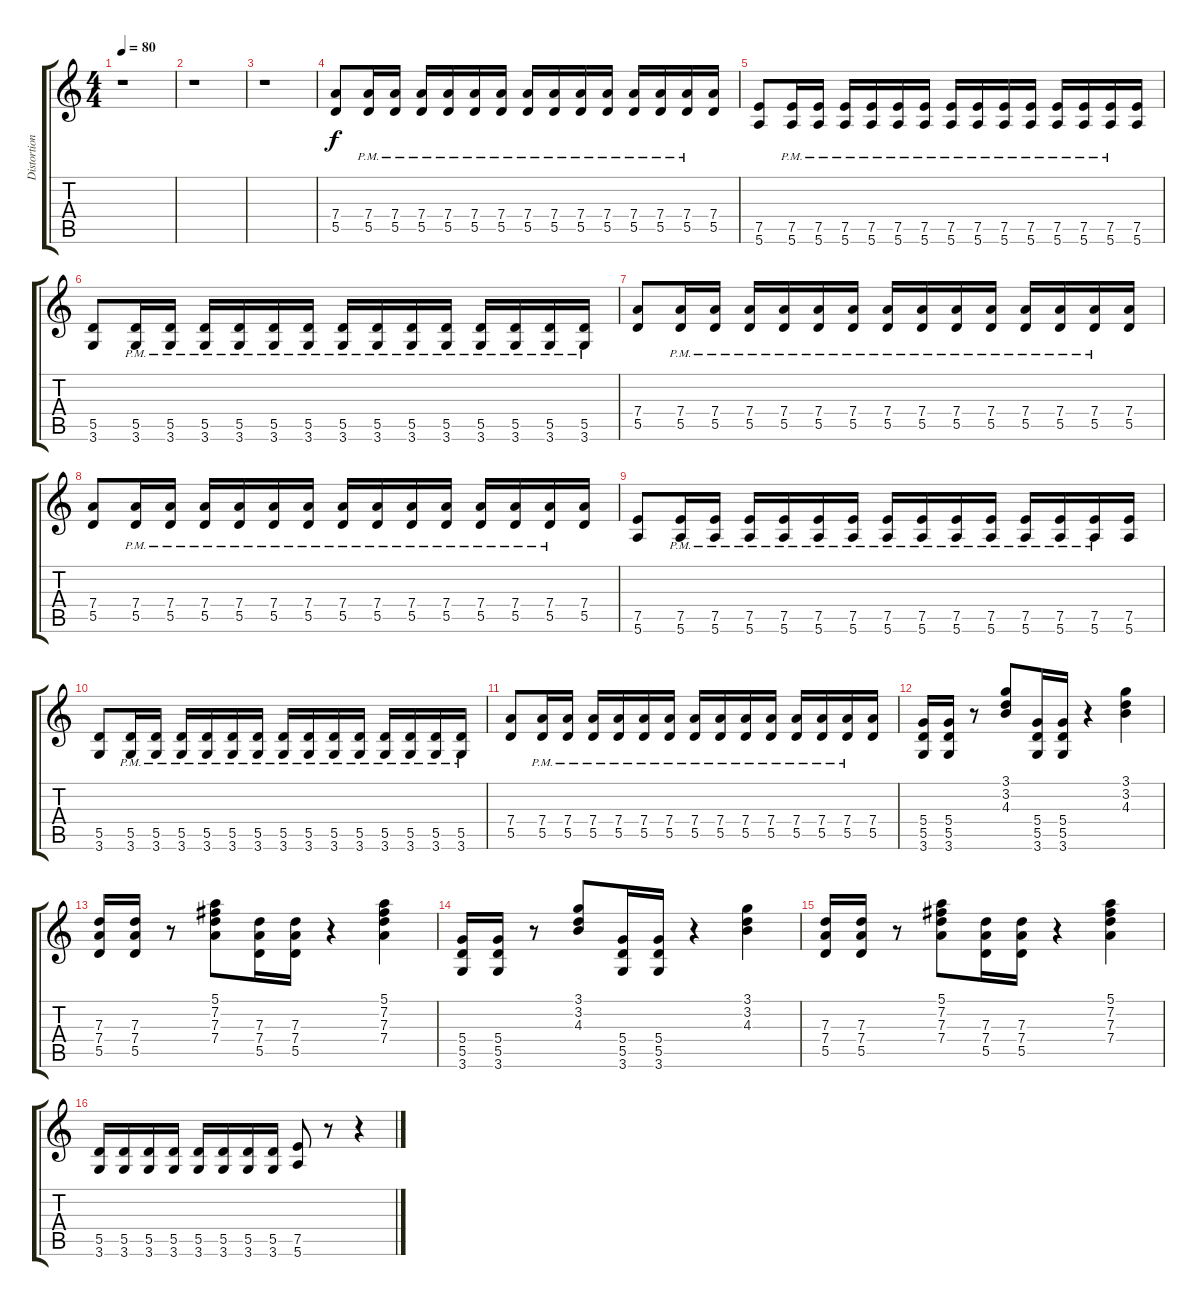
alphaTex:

\track ("Distortion-intro lead" "Distortion") {instrument overdrivenguitar}
\staff {score tabs}
\tuning (E4 B3 G3 D3 A2 E2) {hide}
\ts (4 4)
\tempo 80
\clef g2
\ks c
r.1{dy f} |
r.1 |
r.1 |
(7.4 5.5).8 (7.4{pm} 5.5{pm}).16 (7.4{pm} 5.5{pm}).16 (7.4{pm} 5.5{pm}).16 (7.4{pm} 5.5{pm}).16 (7.4{pm} 5.5{pm}).16 (7.4{pm} 5.5{pm}).16 (7.4{pm} 5.5{pm}).16 (7.4{pm} 5.5{pm}).16 (7.4{pm} 5.5{pm}).16 (7.4{pm} 5.5{pm}).16 (7.4{pm} 5.5{pm}).16 (7.4{pm} 5.5{pm}).16 (7.4{pm} 5.5{pm}).16 (7.4 5.5).16 |
(7.5 5.6).8 (7.5{pm} 5.6).16 (7.5{pm} 5.6).16 (7.5{pm} 5.6).16 (7.5{pm} 5.6).16 (7.5{pm} 5.6).16 (7.5{pm} 5.6).16 (7.5{pm} 5.6).16 (7.5{pm} 5.6).16 (7.5{pm} 5.6).16 (7.5{pm} 5.6).16 (7.5{pm} 5.6).16 (7.5{pm} 5.6).16 (7.5{pm} 5.6).16 (7.5 5.6).16 |
(5.5 3.6).8 (5.5{pm} 3.6{pm}).16 (5.5{pm} 3.6{pm}).16 (5.5{pm} 3.6{pm}).16 (5.5{pm} 3.6{pm}).16 (5.5{pm} 3.6{pm}).16 (5.5{pm} 3.6{pm}).16 (5.5{pm} 3.6{pm}).16 (5.5{pm} 3.6{pm}).16 (5.5{pm} 3.6{pm}).16 (5.5{pm} 3.6{pm}).16 (5.5{pm} 3.6{pm}).16 (5.5{pm} 3.6{pm}).16 (5.5{pm} 3.6{pm}).16 (5.5{pm} 3.6{pm}).16 |
(7.4 5.5).8 (7.4{pm} 5.5{pm}).16 (7.4{pm} 5.5{pm}).16 (7.4{pm} 5.5{pm}).16 (7.4{pm} 5.5{pm}).16 (7.4{pm} 5.5{pm}).16 (7.4{pm} 5.5{pm}).16 (7.4{pm} 5.5{pm}).16 (7.4{pm} 5.5{pm}).16 (7.4{pm} 5.5{pm}).16 (7.4{pm} 5.5{pm}).16 (7.4{pm} 5.5{pm}).16 (7.4{pm} 5.5{pm}).16 (7.4{pm} 5.5{pm}).16 (7.4 5.5).16 |
(7.4 5.5).8 (7.4{pm} 5.5{pm}).16 (7.4{pm} 5.5{pm}).16 (7.4{pm} 5.5{pm}).16 (7.4{pm} 5.5{pm}).16 (7.4{pm} 5.5{pm}).16 (7.4{pm} 5.5{pm}).16 (7.4{pm} 5.5{pm}).16 (7.4{pm} 5.5{pm}).16 (7.4{pm} 5.5{pm}).16 (7.4{pm} 5.5{pm}).16 (7.4{pm} 5.5{pm}).16 (7.4{pm} 5.5{pm}).16 (7.4{pm} 5.5{pm}).16 (7.4 5.5).16 |
(7.5 5.6).8 (7.5{pm} 5.6).16 (7.5{pm} 5.6).16 (7.5{pm} 5.6).16 (7.5{pm} 5.6).16 (7.5{pm} 5.6).16 (7.5{pm} 5.6).16 (7.5{pm} 5.6).16 (7.5{pm} 5.6).16 (7.5{pm} 5.6).16 (7.5{pm} 5.6).16 (7.5{pm} 5.6).16 (7.5{pm} 5.6).16 (7.5{pm} 5.6).16 (7.5 5.6).16 |
(5.5 3.6).8 (5.5{pm} 3.6{pm}).16 (5.5{pm} 3.6{pm}).16 (5.5{pm} 3.6{pm}).16 (5.5{pm} 3.6{pm}).16 (5.5{pm} 3.6{pm}).16 (5.5{pm} 3.6{pm}).16 (5.5{pm} 3.6{pm}).16 (5.5{pm} 3.6{pm}).16 (5.5{pm} 3.6{pm}).16 (5.5{pm} 3.6{pm}).16 (5.5{pm} 3.6{pm}).16 (5.5{pm} 3.6{pm}).16 (5.5{pm} 3.6{pm}).16 (5.5{pm} 3.6{pm}).16 |
(7.4 5.5).8 (7.4{pm} 5.5{pm}).16 (7.4{pm} 5.5{pm}).16 (7.4{pm} 5.5{pm}).16 (7.4{pm} 5.5{pm}).16 (7.4{pm} 5.5{pm}).16 (7.4{pm} 5.5{pm}).16 (7.4{pm} 5.5{pm}).16 (7.4{pm} 5.5{pm}).16 (7.4{pm} 5.5{pm}).16 (7.4{pm} 5.5{pm}).16 (7.4{pm} 5.5{pm}).16 (7.4{pm} 5.5{pm}).16 (7.4{pm} 5.5{pm}).16 (7.4 5.5).16 |
(5.4 5.5 3.6).16 (5.4 5.5 3.6).16 r.8 (3.1 3.2 4.3).8 (5.4 5.5 3.6).16 (5.4 5.5 3.6).16 r.4 (3.1 3.2 4.3).4 |
(7.3 7.4 5.5).16 (7.3 7.4 5.5).16 r.8 (5.1 7.2 7.3 7.4).8 (7.3 7.4 5.5).16 (7.3 7.4 5.5).16 r.4 (5.1 7.2 7.3 7.4).4 |
(5.4 5.5 3.6).16 (5.4 5.5 3.6).16 r.8 (3.1 3.2 4.3).8 (5.4 5.5 3.6).16 (5.4 5.5 3.6).16 r.4 (3.1 3.2 4.3).4 |
(7.3 7.4 5.5).16 (7.3 7.4 5.5).16 r.8 (5.1 7.2 7.3 7.4).8 (7.3 7.4 5.5).16 (7.3 7.4 5.5).16 r.4 (5.1 7.2 7.3 7.4).4 |
(5.5 3.6).16 (5.5 3.6).16 (5.5 3.6).16 (5.5 3.6).16 (5.5 3.6).16 (5.5 3.6).16 (5.5 3.6).16 (5.5 3.6).16 (7.5 5.6).8 r.8 r.4
